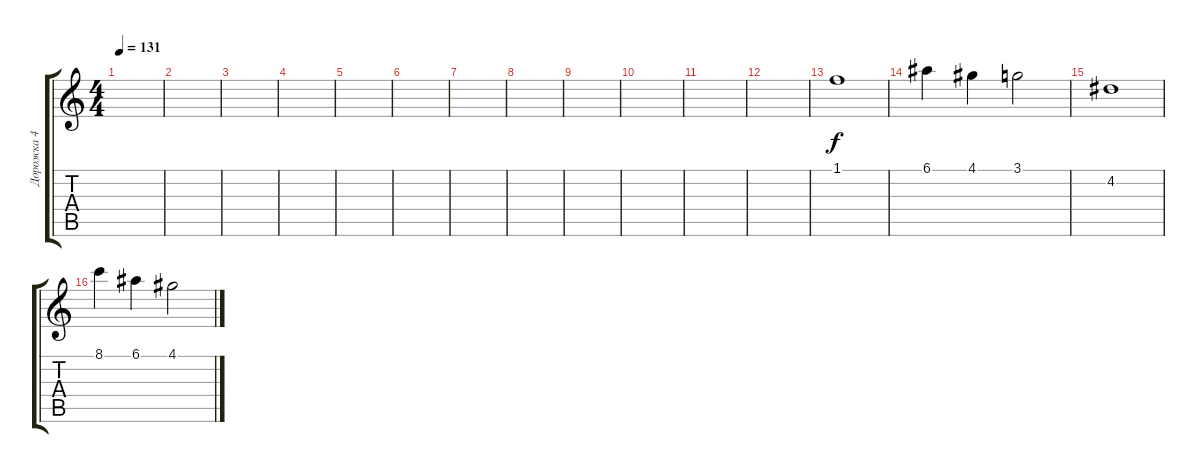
\track ("Дорожка 4" "Дорожка 4") {instrument acousticguitarsteel}
\staff {score tabs}
\tuning (E4 B3 G3 D3 A2 E2) {hide}
\ts (4 4)
\tempo 131
\clef g2
\ks c
|
|
|
|
|
|
|
|
|
|
|
|
1.1.1 |
6.1.4 4.1.4 3.1.2 |
4.2.1 |
8.1.4 6.1.4 4.1.2
